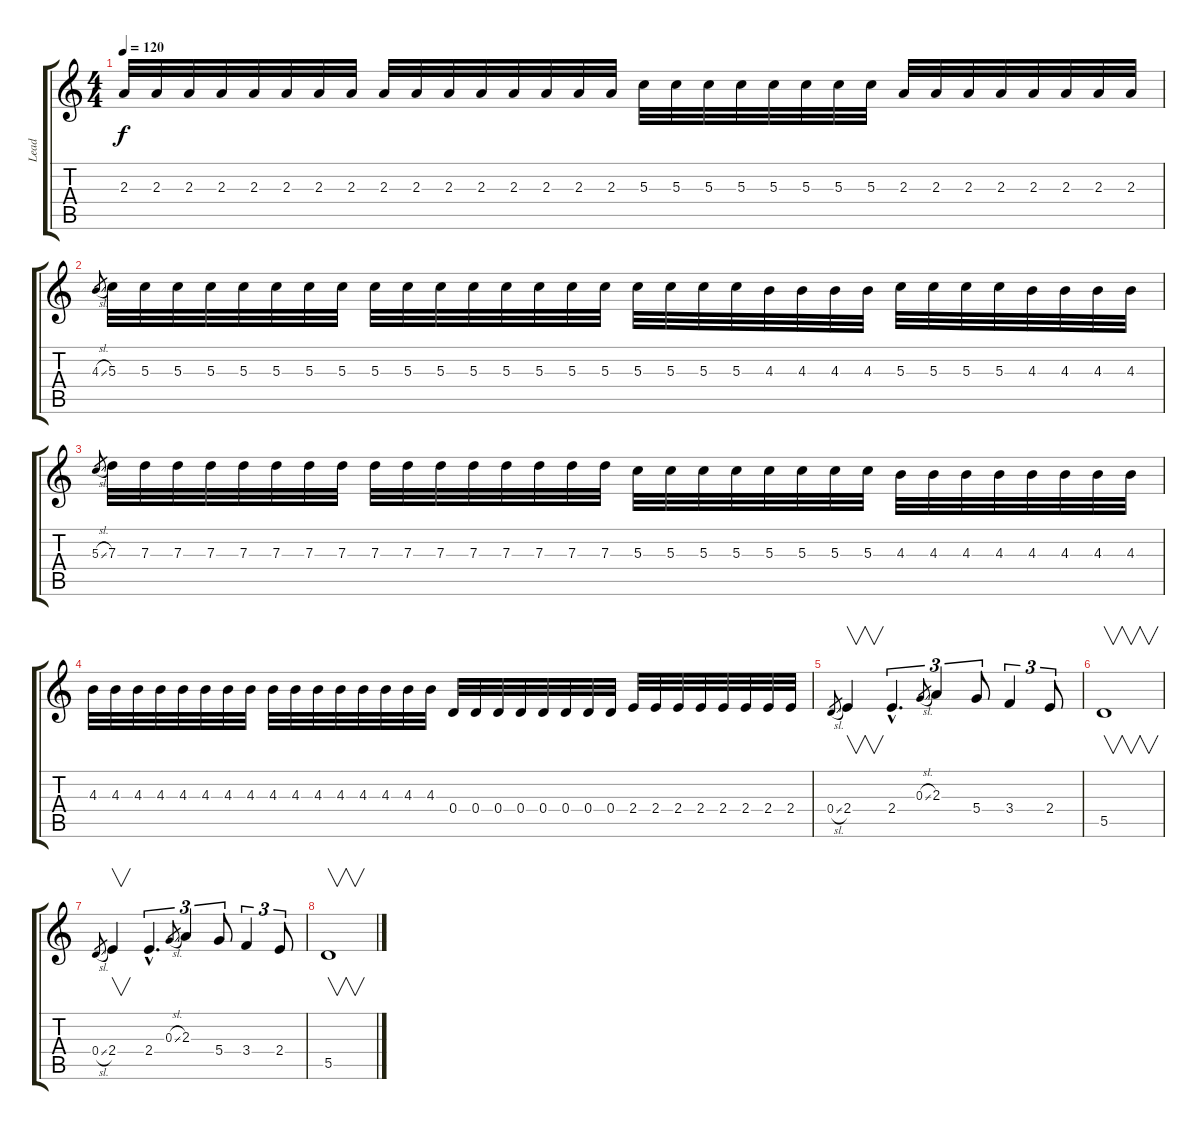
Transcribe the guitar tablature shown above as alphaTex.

\track ("Lead" "Lead") {instrument distortionguitar}
\staff {score tabs}
\tuning (E4 B3 G3 D3 A2 E2) {hide}
\ts (4 4)
\tempo 120
\clef g2
\ks c
2.3.32{dy f} 2.3.32 2.3.32 2.3.32 2.3.32 2.3.32 2.3.32 2.3.32 2.3.32 2.3.32 2.3.32 2.3.32 2.3.32 2.3.32 2.3.32 2.3.32 5.3.32 5.3.32 5.3.32 5.3.32 5.3.32 5.3.32 5.3.32 5.3.32 2.3.32 2.3.32 2.3.32 2.3.32 2.3.32 2.3.32 2.3.32 2.3.32 |
4.3{sl}.8{gr} 5.3.32 5.3.32 5.3.32 5.3.32 5.3.32 5.3.32 5.3.32 5.3.32 5.3.32 5.3.32 5.3.32 5.3.32 5.3.32 5.3.32 5.3.32 5.3.32 5.3.32 5.3.32 5.3.32 5.3.32 4.3.32 4.3.32 4.3.32 4.3.32 5.3.32 5.3.32 5.3.32 5.3.32 4.3.32 4.3.32 4.3.32 4.3.32 |
5.3{sl}.8{gr} 7.3.32 7.3.32 7.3.32 7.3.32 7.3.32 7.3.32 7.3.32 7.3.32 7.3.32 7.3.32 7.3.32 7.3.32 7.3.32 7.3.32 7.3.32 7.3.32 5.3.32 5.3.32 5.3.32 5.3.32 5.3.32 5.3.32 5.3.32 5.3.32 4.3.32 4.3.32 4.3.32 4.3.32 4.3.32 4.3.32 4.3.32 4.3.32 |
4.3.32 4.3.32 4.3.32 4.3.32 4.3.32 4.3.32 4.3.32 4.3.32 4.3.32 4.3.32 4.3.32 4.3.32 4.3.32 4.3.32 4.3.32 4.3.32 0.4.32 0.4.32 0.4.32 0.4.32 0.4.32 0.4.32 0.4.32 0.4.32 2.4.32 2.4.32 2.4.32 2.4.32 2.4.32 2.4.32 2.4.32 2.4.32 |
0.4{sl}.8{gr} 2.4.4{v} 2.4{hac}.4{d tu (3 2)} 0.3{sl}.8{gr} 2.3.4{tu (3 2)} 5.4.8{tu (3 2)} 3.4.4{tu (3 2)} 2.4.8{tu (3 2)} |
5.5.1{v} |
0.4{sl}.8{gr} 2.4.4{v} 2.4{hac}.4{d tu (3 2)} 0.3{sl}.8{gr} 2.3.4{tu (3 2)} 5.4.8{tu (3 2)} 3.4.4{tu (3 2)} 2.4.8{tu (3 2)} |
5.5.1{v}
